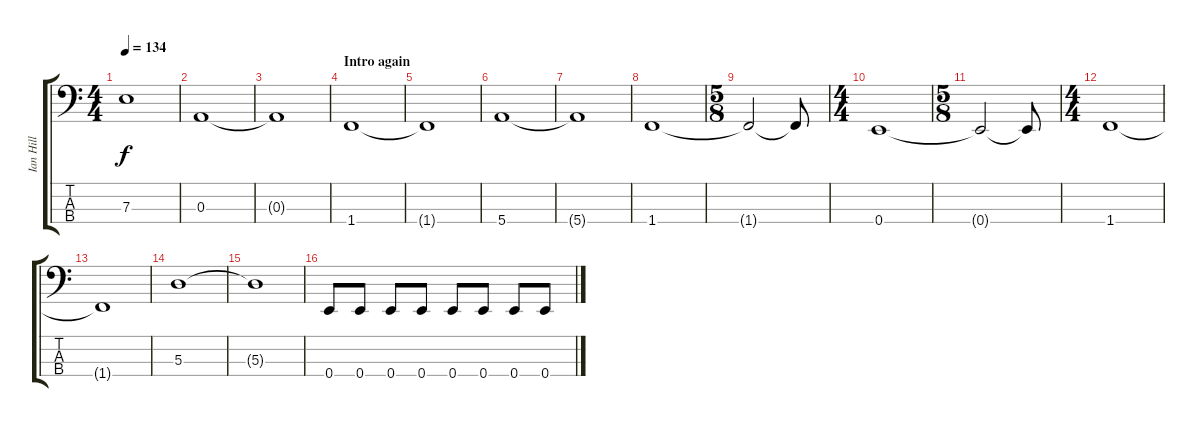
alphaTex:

\track ("Ian Hill" "Ian Hill") {instrument electricbasspick}
\staff {score tabs}
\tuning (G2 D2 A1 E1) {hide}
\ts (4 4)
\tempo 134
\clef f4
\ks c
7.3{t}.1{dy f} |
0.3.1 |
0.3{t}.1 |
\section ("" "Intro again")
1.4.1 |
1.4{t}.1 |
5.4.1 |
5.4{t}.1 |
1.4.1 |
\ts (5 8)
1.4{t}.2 1.4{t}.8 |
\ts (4 4)
0.4.1 |
\ts (5 8)
0.4{t}.2 0.4{t}.8 |
\ts (4 4)
1.4.1 |
1.4{t}.1 |
5.3.1 |
5.3{t}.1 |
0.4.8 0.4.8 0.4.8 0.4.8 0.4.8 0.4.8 0.4.8 0.4.8
